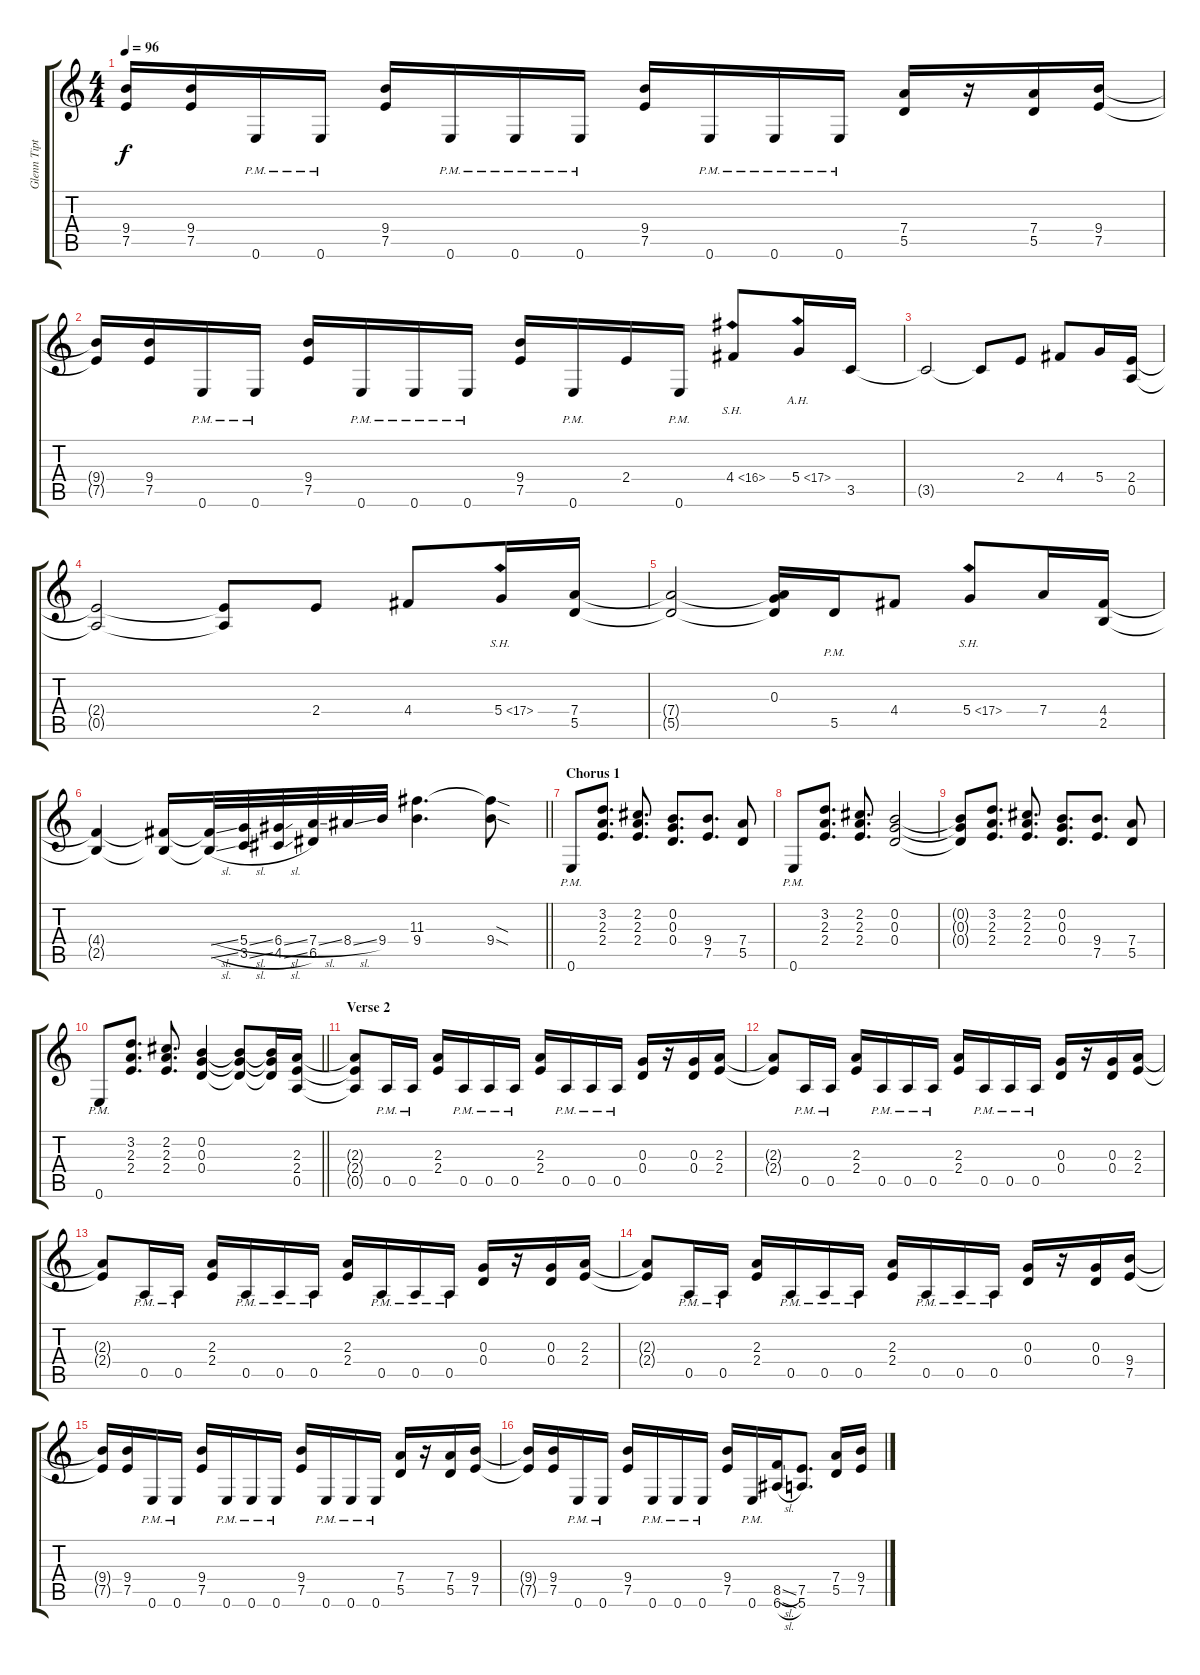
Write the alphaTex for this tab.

\track ("Glenn Tipton" "Glenn Tipt") {instrument distortionguitar}
\staff {score tabs}
\tuning (E4 B3 G3 D3 A2 E2) {hide}
\ts (4 4)
\tempo 96
\clef g2
\ks c
(9.4{t} 7.5{t}).16{dy f} (9.4 7.5).16 0.6{pm}.16 0.6{pm}.16 (9.4 7.5).16 0.6{pm}.16 0.6{pm}.16 0.6{pm}.16 (9.4 7.5).16 0.6{pm}.16 0.6{pm}.16 0.6{pm}.16 (7.4 5.5).16 r.16 (7.4 5.5).16 (9.4 7.5).16 |
(9.4{t} 7.5{t}).16 (9.4 7.5).16 0.6{pm}.16 0.6{pm}.16 (9.4 7.5).16 0.6{pm}.16 0.6{pm}.16 0.6{pm}.16 (9.4 7.5).16 0.6{pm}.16 2.4.16 0.6{pm}.16 4.4{sh 12}.8 5.4{ah 12}.16 3.5.16 |
3.5{t}.2 3.5{t}.8 2.4.8 4.4.8 5.4.16 (2.4 0.5).16 |
(2.4{t} 0.5{t}).2 (2.4{t} 0.5{t}).8 2.4.8 4.4.8 5.4{sh 12}.16 (7.4 5.5).16 |
(7.4{t} 5.5{t}).2 (0.3 7.4{t} 5.5{t}).16 5.5{pm}.16 4.4.8 5.4{sh 12}.8 7.4.16 (4.4 2.5).16 |
\barLineRight lightlight
(4.4{t} 2.5{t}).4 (4.4{t} 2.5{t}).16 (4.4{sl t} 2.5{sl t}).32 (5.4{sl} 3.5{sl}).32 (6.4{sl} 4.5{sl}).32 (7.4{sl} 6.5).32 8.4{sl}.32 9.4.32 (11.3 9.4).4{d} (11.3{sod t} 9.4{sod}).8 |
\section ("" "Chorus 1")
0.6{pm}.8 (3.2 2.3 2.4).8{d} (2.2 2.3 2.4).8{d} (0.2 0.3 0.4).8{d} (9.4 7.5).8{d} (7.4 5.5).8 |
0.6{pm}.8 (3.2 2.3 2.4).8{d} (2.2 2.3 2.4).8{d} (0.2 0.3 0.4).2 |
(0.2{t} 0.3{t} 0.4{t}).8 (3.2 2.3 2.4).8{d} (2.2 2.3 2.4).8{d} (0.2 0.3 0.4).8{d} (9.4 7.5).8{d} (7.4 5.5).8 |
\barLineRight lightlight
0.6{pm}.8 (3.2 2.3 2.4).8{d} (2.2 2.3 2.4).8{d} (0.2 0.3 0.4).4 (0.2{t} 0.3{t} 0.4{t}).8 (0.2{t} 0.3{t} 0.4{t}).16 (2.3 2.4 0.5).16 |
\section ("" "Verse 2")
(2.3{t} 2.4{t} 0.5{t}).8 0.5{pm}.16 0.5{pm}.16 (2.3 2.4).16 0.5{pm}.16 0.5{pm}.16 0.5{pm}.16 (2.3 2.4).16 0.5{pm}.16 0.5{pm}.16 0.5{pm}.16 (0.3 0.4).16 r.16 (0.3 0.4).16 (2.3 2.4).16 |
(2.3{t} 2.4{t}).8 0.5{pm}.16 0.5{pm}.16 (2.3 2.4).16 0.5{pm}.16 0.5{pm}.16 0.5{pm}.16 (2.3 2.4).16 0.5{pm}.16 0.5{pm}.16 0.5{pm}.16 (0.3 0.4).16 r.16 (0.3 0.4).16 (2.3 2.4).16 |
(2.3{t} 2.4{t}).8 0.5{pm}.16 0.5{pm}.16 (2.3 2.4).16 0.5{pm}.16 0.5{pm}.16 0.5{pm}.16 (2.3 2.4).16 0.5{pm}.16 0.5{pm}.16 0.5{pm}.16 (0.3 0.4).16 r.16 (0.3 0.4).16 (2.3 2.4).16 |
(2.3{t} 2.4{t}).8 0.5{pm}.16 0.5{pm}.16 (2.3 2.4).16 0.5{pm}.16 0.5{pm}.16 0.5{pm}.16 (2.3 2.4).16 0.5{pm}.16 0.5{pm}.16 0.5{pm}.16 (0.3 0.4).16 r.16 (0.3 0.4).16 (9.4 7.5).16 |
(9.4{t} 7.5{t}).16 (9.4 7.5).16 0.6{pm}.16 0.6{pm}.16 (9.4 7.5).16 0.6{pm}.16 0.6{pm}.16 0.6{pm}.16 (9.4 7.5).16 0.6{pm}.16 0.6{pm}.16 0.6{pm}.16 (7.4 5.5).16 r.16 (7.4 5.5).16 (9.4 7.5).16 |
(9.4{t} 7.5{t}).16 (9.4 7.5).16 0.6{pm}.16 0.6{pm}.16 (9.4 7.5).16 0.6{pm}.16 0.6{pm}.16 0.6{pm}.16 (9.4 7.5).16 0.6{pm}.16 (8.5{sl} 6.6{sl}).16 (7.5 5.6).8{d} (7.4 5.5).16 (9.4 7.5).16
